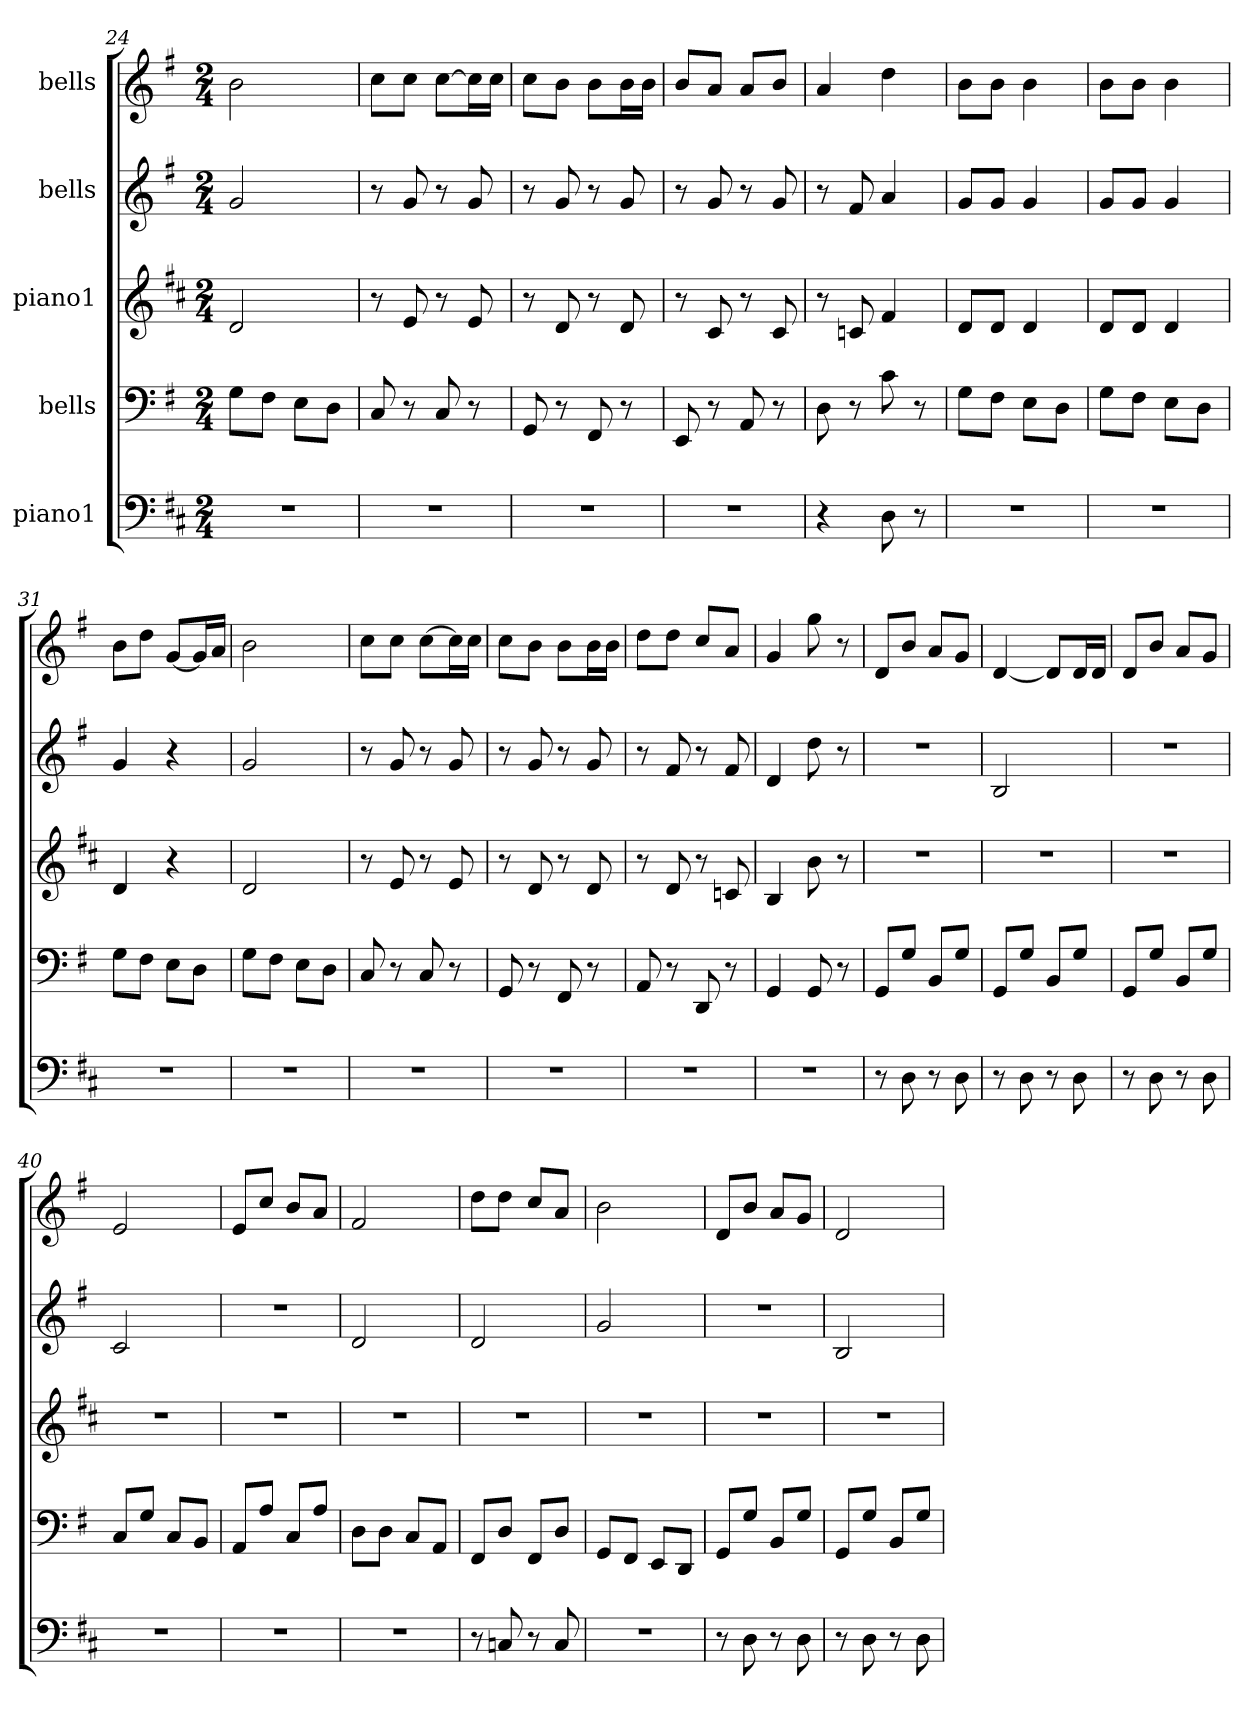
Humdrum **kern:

**kern	**kern	**kern	**kern	**kern
*part5	*part4	*part3	*part2	*part1
*staff5	*staff4	*staff3	*staff2	*staff1
*I"piano1	*I"bells	*I"piano1	*I"bells	*I"bells
*clefF4	*clefF4	*clefG2	*clefG2	*clefG2
*k[f#c#]	*k[f#]	*k[f#c#]	*k[f#]	*k[f#]
*D:	*G:	*D:	*G:	*G:
*M2/4	*M2/4	*M2/4	*M2/4	*M2/4
=24	=24	=24	=24	=24
2r	8G\L	2d/	2g/	2b\
.	8F#\J	.	.	.
.	8E\L	.	.	.
.	8D\J	.	.	.
!!LO:LB:g=z
=25	=25	=25	=25	=25
2r	8C/	8r	8r	8cc\L
.	8r	8e/	8g/	8cc\J
.	8C/	8r	8r	[8cc\L
.	8r	8e/	8g/	16cc\L]
.	.	.	.	16cc\JJ
=26	=26	=26	=26	=26
2r	8GG/	8r	8r	8cc\L
.	8r	8d/	8g/	8b\J
.	8FF#/	8r	8r	8b\L
.	8r	8d/	8g/	16b\L
.	.	.	.	16b\JJ
=27	=27	=27	=27	=27
2r	8EE/	8r	8r	8b/L
.	8r	8c#/	8g/	8a/J
.	8AA/	8r	8r	8a/L
.	8r	8c#/	8g/	8b/J
=28	=28	=28	=28	=28
4r	8D\	8r	8r	4a/
.	8r	8cn/	8f#/	.
8D\	8c\	4f#/	4a/	4dd\
8r	8r	.	.	.
=29	=29	=29	=29	=29
2r	8G\L	8d/L	8g/L	8b\L
.	8F#\J	8d/J	8g/J	8b\J
.	8E\L	4d/	4g/	4b\
.	8D\J	.	.	.
=30	=30	=30	=30	=30
2r	8G\L	8d/L	8g/L	8b\L
.	8F#\J	8d/J	8g/J	8b\J
.	8E\L	4d/	4g/	4b\
.	8D\J	.	.	.
=31	=31	=31	=31	=31
2r	8G\L	4d/	4g/	8b\L
.	8F#\J	.	.	8dd\J
.	8E\L	4r	4r	[8g/L
.	8D\J	.	.	16g/L]
.	.	.	.	16a/JJ
!!LO:PB:g=z
=32	=32	=32	=32	=32
2r	8G\L	2d/	2g/	2b\
.	8F#\J	.	.	.
.	8E\L	.	.	.
.	8D\J	.	.	.
=33	=33	=33	=33	=33
2r	8C/	8r	8r	8cc\L
.	8r	8e/	8g/	8cc\J
.	8C/	8r	8r	[8cc\L
.	8r	8e/	8g/	16cc\L]
.	.	.	.	16cc\JJ
=34	=34	=34	=34	=34
2r	8GG/	8r	8r	8cc\L
.	8r	8d/	8g/	8b\J
.	8FF#/	8r	8r	8b\L
.	8r	8d/	8g/	16b\L
.	.	.	.	16b\JJ
=35	=35	=35	=35	=35
2r	8AA/	8r	8r	8dd\L
.	8r	8d/	8f#/	8dd\J
.	8DD/	8r	8r	8cc/L
.	8r	8cn/	8f#/	8a/J
=36	=36	=36	=36	=36
2r	4GG/	4B/	4d/	4g/
.	8GG/	8b\	8dd\	8gg\
.	8r	8r	8r	8r
=37	=37	=37	=37	=37
8r	8GG/L	2r	2r	8d/L
8D\	8G/J	.	.	8b/J
8r	8BB/L	.	.	8a/L
8D\	8G/J	.	.	8g/J
=38	=38	=38	=38	=38
8r	8GG/L	2r	2B/	[4d/
8D\	8G/J	.	.	.
8r	8BB/L	.	.	8d/L]
8D\	8G/J	.	.	16d/L
.	.	.	.	16d/JJ
!!LO:LB:g=z
=39	=39	=39	=39	=39
8r	8GG/L	2r	2r	8d/L
8D\	8G/J	.	.	8b/J
8r	8BB/L	.	.	8a/L
8D\	8G/J	.	.	8g/J
=40	=40	=40	=40	=40
2r	8C/L	2r	2c/	2e/
.	8G/J	.	.	.
.	8C/L	.	.	.
.	8BB/J	.	.	.
=41	=41	=41	=41	=41
2r	8AA/L	2r	2r	8e/L
.	8A/J	.	.	8cc/J
.	8C/L	.	.	8b/L
.	8A/J	.	.	8a/J
=42	=42	=42	=42	=42
2r	8D\L	2r	2d/	2f#/
.	8D\J	.	.	.
.	8C/L	.	.	.
.	8AA/J	.	.	.
=43	=43	=43	=43	=43
8r	8FF#/L	2r	2d/	8dd\L
8Cn/	8D/J	.	.	8dd\J
8r	8FF#/L	.	.	8cc/L
8C/	8D/J	.	.	8a/J
=44	=44	=44	=44	=44
2r	8GG/L	2r	2g/	2b\
.	8FF#/J	.	.	.
.	8EE/L	.	.	.
.	8DD/J	.	.	.
=45	=45	=45	=45	=45
8r	8GG/L	2r	2r	8d/L
8D\	8G/J	.	.	8b/J
8r	8BB/L	.	.	8a/L
8D\	8G/J	.	.	8g/J
=46	=46	=46	=46	=46
8r	8GG/L	2r	2B/	2d/
8D\	8G/J	.	.	.
8r	8BB/L	.	.	.
8D\	8G/J	.	.	.
=	=	=	=	=
*-	*-	*-	*-	*-
